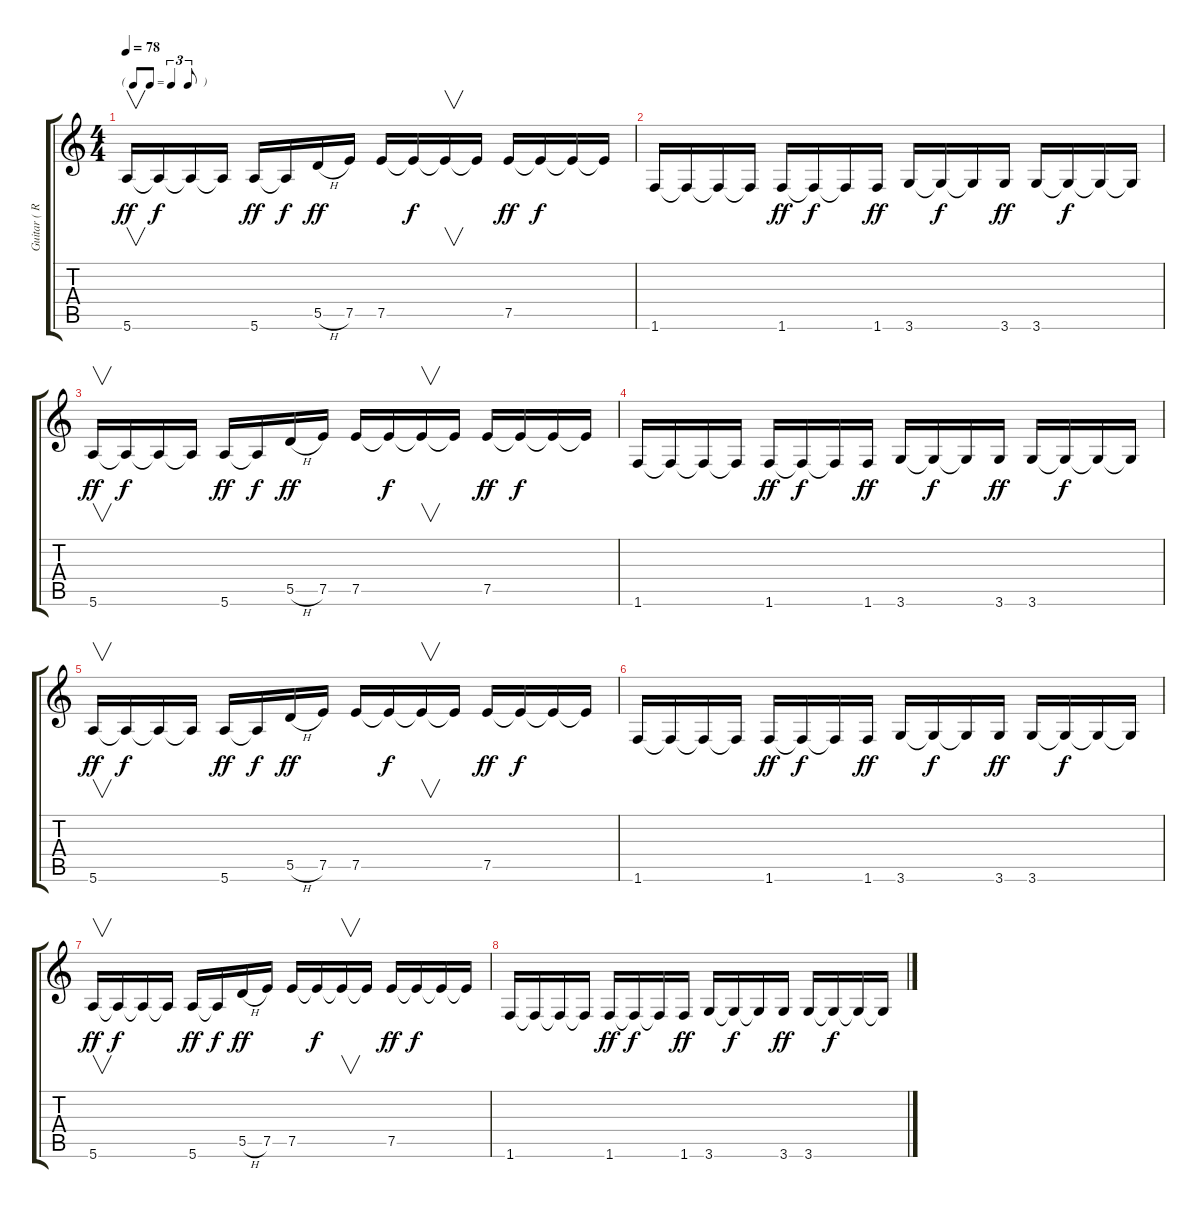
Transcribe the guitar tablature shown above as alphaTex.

\track ("Guitar ( R )" "Guitar ( R") {instrument overdrivenguitar}
\staff {score tabs}
\tuning (E4 B3 G3 D3 A2 E2) {hide}
\ts (4 4)
\tf triplet8th
\tempo 78
\clef g2
\ks c
5.6.16{v dy ff} 5.6{t}.16{dy f} 5.6{t}.16 5.6{t}.16 5.6.16{dy ff} 5.6{t}.16{dy f} 5.5{h}.16{dy ff} 7.5.16 7.5.16 7.5{t}.16{dy f} 7.5{t}.16{v} 7.5{t}.16 7.5.16{dy ff} 7.5{t}.16{dy f} 7.5{t}.16 7.5{t}.16 |
1.6.16 1.6{t}.16 1.6{t}.16 1.6{t}.16 1.6.16{dy ff} 1.6{t}.16{dy f} 1.6{t}.16 1.6.16{dy ff} 3.6.16 3.6{t}.16{dy f} 3.6{t}.16 3.6.16{dy ff} 3.6.16 3.6{t}.16{dy f} 3.6{t}.16 3.6{t}.16 |
5.6.16{v dy ff} 5.6{t}.16{dy f} 5.6{t}.16 5.6{t}.16 5.6.16{dy ff} 5.6{t}.16{dy f} 5.5{h}.16{dy ff} 7.5.16 7.5.16 7.5{t}.16{dy f} 7.5{t}.16{v} 7.5{t}.16 7.5.16{dy ff} 7.5{t}.16{dy f} 7.5{t}.16 7.5{t}.16 |
1.6.16 1.6{t}.16 1.6{t}.16 1.6{t}.16 1.6.16{dy ff} 1.6{t}.16{dy f} 1.6{t}.16 1.6.16{dy ff} 3.6.16 3.6{t}.16{dy f} 3.6{t}.16 3.6.16{dy ff} 3.6.16 3.6{t}.16{dy f} 3.6{t}.16 3.6{t}.16 |
5.6.16{v dy ff} 5.6{t}.16{dy f} 5.6{t}.16 5.6{t}.16 5.6.16{dy ff} 5.6{t}.16{dy f} 5.5{h}.16{dy ff} 7.5.16 7.5.16 7.5{t}.16{dy f} 7.5{t}.16{v} 7.5{t}.16 7.5.16{dy ff} 7.5{t}.16{dy f} 7.5{t}.16 7.5{t}.16 |
1.6.16 1.6{t}.16 1.6{t}.16 1.6{t}.16 1.6.16{dy ff} 1.6{t}.16{dy f} 1.6{t}.16 1.6.16{dy ff} 3.6.16 3.6{t}.16{dy f} 3.6{t}.16 3.6.16{dy ff} 3.6.16 3.6{t}.16{dy f} 3.6{t}.16 3.6{t}.16 |
5.6.16{v dy ff} 5.6{t}.16{dy f} 5.6{t}.16 5.6{t}.16 5.6.16{dy ff} 5.6{t}.16{dy f} 5.5{h}.16{dy ff} 7.5.16 7.5.16 7.5{t}.16{dy f} 7.5{t}.16{v} 7.5{t}.16 7.5.16{dy ff} 7.5{t}.16{dy f} 7.5{t}.16 7.5{t}.16 |
1.6.16 1.6{t}.16 1.6{t}.16 1.6{t}.16 1.6.16{dy ff} 1.6{t}.16{dy f} 1.6{t}.16 1.6.16{dy ff} 3.6.16 3.6{t}.16{dy f} 3.6{t}.16 3.6.16{dy ff} 3.6.16 3.6{t}.16{dy f} 3.6{t}.16 3.6{t}.16
